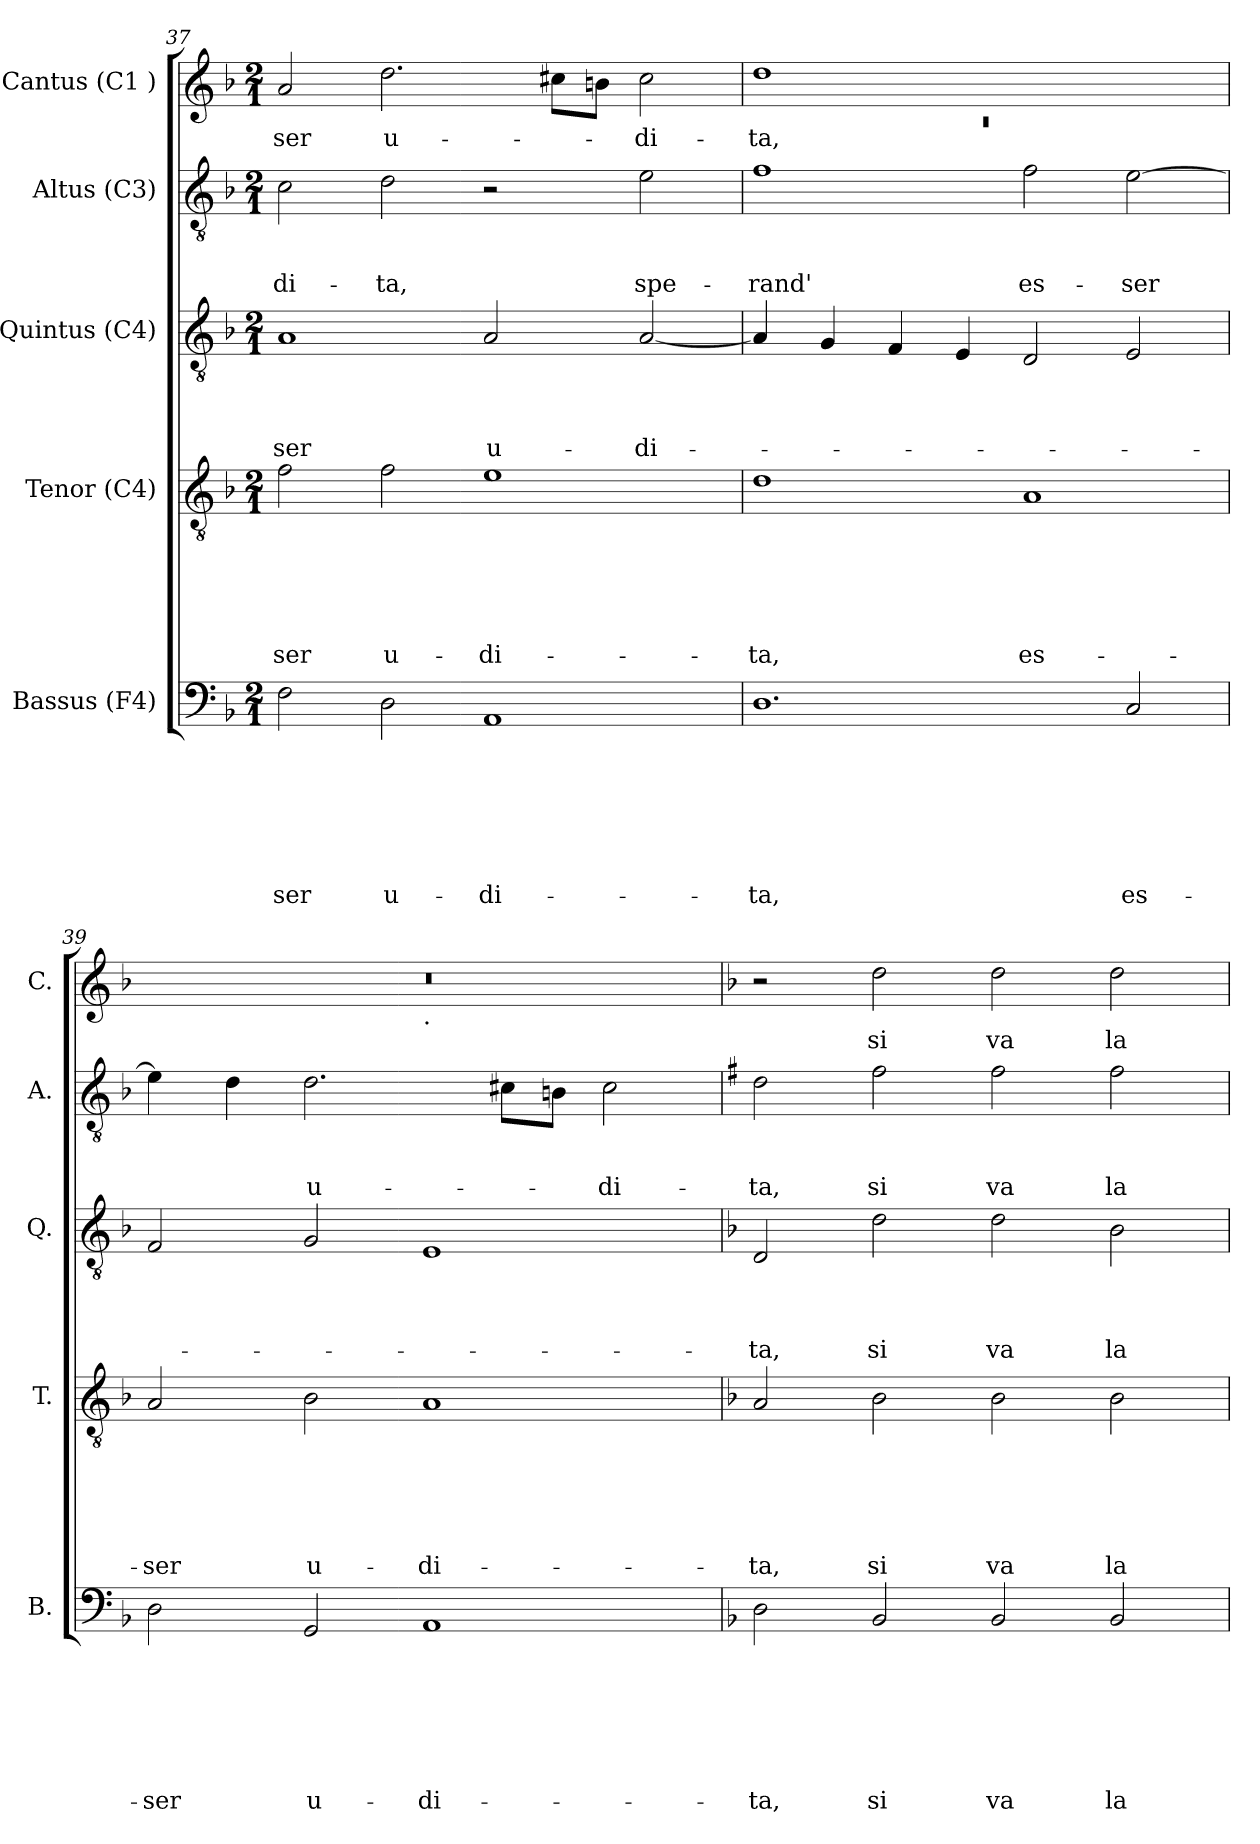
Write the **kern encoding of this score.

**kern	**text	**text	**text	**text	**text	**text	**text	**kern	**text	**text	**text	**text	**text	**text	**kern	**text	**text	**text	**text	**kern	**text	**text	**text	**kern	**text
*part5	*part5	*part5	*part5	*part5	*part5	*part5	*part5	*part4	*part4	*part4	*part4	*part4	*part4	*part4	*part3	*part3	*part3	*part3	*part3	*part2	*part2	*part2	*part2	*part1	*part1
*staff5	*staff5	*staff5	*staff5	*staff5	*staff5	*staff5	*staff5	*staff4	*staff4	*staff4	*staff4	*staff4	*staff4	*staff4	*staff3	*staff3	*staff3	*staff3	*staff3	*staff2	*staff2	*staff2	*staff2	*staff1	*staff1
*I"Bassus (F4)	*	*	*	*	*	*	*	*I"Tenor (C4)	*	*	*	*	*	*	*I"Quintus (C4)	*	*	*	*	*I"Altus (C3)	*	*	*	*I"Cantus (C1 )	*
*I'B.	*	*	*	*	*	*	*	*I'T.	*	*	*	*	*	*	*I'Q.	*	*	*	*	*I'A.	*	*	*	*I'C.	*
*clefF4	*	*	*	*	*	*	*	*clefGv2	*	*	*	*	*	*	*clefGv2	*	*	*	*	*clefGv2	*	*	*	*clefG2	*
*k[b-]	*	*	*	*	*	*	*	*k[b-]	*	*	*	*	*	*	*k[b-]	*	*	*	*	*k[b-]	*	*	*	*k[b-]	*
*F:	*	*	*	*	*	*	*	*F:	*	*	*	*	*	*	*F:	*	*	*	*	*F:	*	*	*	*F:	*
*M2/1	*	*	*	*	*	*	*	*M2/1	*	*	*	*	*	*	*M2/1	*	*	*	*	*M2/1	*	*	*	*M2/1	*
=37	=37	=37	=37	=37	=37	=37	=37	=37	=37	=37	=37	=37	=37	=37	=37	=37	=37	=37	=37	=37	=37	=37	=37	=37	=37
!	!	!	!	!	!	!	!LO:LY:b	!	!	!	!	!	!	!LO:LY:b	!	!	!	!	!LO:LY:b	!	!	!	!LO:LY:b	!	!LO:LY:b
2F\	.	.	.	.	.	.	-ser	2f\	.	.	.	.	.	-ser	1A	.	.	.	-ser	2c\	.	.	-di-	2a/	-ser
!	!	!	!	!	!	!	!LO:LY:b	!	!	!	!	!	!	!LO:LY:b	!	!	!	!	!	!	!	!	!LO:LY:b	!	!LO:LY:b
2D\	.	.	.	.	.	.	u-	2f\	.	.	.	.	.	u-	.	.	.	.	.	2d\	.	.	-ta,	2.dd\	u-
!	!	!	!	!	!	!	!LO:LY:b	!	!	!	!	!	!	!LO:LY:b	!	!	!	!	!LO:LY:b	!	!	!	!	!	!
1AA	.	.	.	.	.	.	-di-	1e	.	.	.	.	.	-di-	2A/	.	.	.	u-	2r	.	.	.	.	.
.	.	.	.	.	.	.	.	.	.	.	.	.	.	.	.	.	.	.	.	.	.	.	.	8cc#\L	.
.	.	.	.	.	.	.	.	.	.	.	.	.	.	.	.	.	.	.	.	.	.	.	.	8b\J	.
!	!	!	!	!	!	!	!	!	!	!	!	!	!	!	!	!	!	!	!LO:LY:b	!	!	!	!LO:LY:b	!	!LO:LY:b
.	.	.	.	.	.	.	.	.	.	.	.	.	.	.	[<2A/	.	.	.	-di-	2e\	.	.	spe-	2cc#\	-di-
!!LO:LB:g=z
=38	=38	=38	=38	=38	=38	=38	=38	=38	=38	=38	=38	=38	=38	=38	=38	=38	=38	=38	=38	=38	=38	=38	=38	=38	=38
*	*	*	*	*	*	*	*	*	*	*	*	*	*	*	*	*	*	*	*	*	*	*	*	*^	*
!	!	!	!	!	!	!	!LO:LY:b	!	!	!	!	!	!	!LO:LY:b	!	!	!	!	!	!	!	!	!LO:LY:b	!	!LO:N:vis=1	!LO:LY:b
1.D	.	.	.	.	.	.	-ta,	1d	.	.	.	.	.	-ta,	4A/]	.	.	.	.	1f	.	.	-rand'	1dd	0rc	-ta,
.	.	.	.	.	.	.	.	.	.	.	.	.	.	.	4G/	.	.	.	.	.	.	.	.	.	.	.
.	.	.	.	.	.	.	.	.	.	.	.	.	.	.	4F/	.	.	.	.	.	.	.	.	.	.	.
.	.	.	.	.	.	.	.	.	.	.	.	.	.	.	4E/	.	.	.	.	.	.	.	.	.	.	.
!	!	!	!	!	!	!	!	!	!	!	!	!	!	!LO:LY:b	!	!	!	!	!	!	!	!	!LO:LY:b	!	!	!
.	.	.	.	.	.	.	.	1A	.	.	.	.	.	es-	2D/	.	.	.	.	2f\	.	.	es-	1ryy	.	.
!	!	!	!	!	!	!	!LO:LY:b	!	!	!	!	!	!	!	!	!	!	!	!	!	!	!	!LO:LY:b	!	!	!
2C/	.	.	.	.	.	.	es-	.	.	.	.	.	.	.	2E/	.	.	.	.	[>2e\	.	.	-ser	.	.	.
=39	=39	=39	=39	=39	=39	=39	=39	=39	=39	=39	=39	=39	=39	=39	=39	=39	=39	=39	=39	=39	=39	=39	=39	=39	=39	=39
!	!	!	!	!	!	!	!LO:LY:b	!	!	!	!	!	!	!LO:LY:b	!	!	!	!	!	!	!	!	!	!	!	!
2D\	.	.	.	.	.	.	-ser	2A/	.	.	.	.	.	-ser	2F/	.	.	.	.	4e\]	.	.	.	0r	1ryy	.
.	.	.	.	.	.	.	.	.	.	.	.	.	.	.	.	.	.	.	.	4d\	.	.	.	.	.	.
!	!	!	!	!	!	!	!LO:LY:b	!	!	!	!	!	!	!LO:LY:b	!	!	!	!	!	!	!	!	!LO:LY:b	!	!	!
2GG/	.	.	.	.	.	.	u-	2B-\	.	.	.	.	.	u-	2G/	.	.	.	.	2.d\	.	.	u-	.	.	.
!	!	!	!	!	!	!	!	!	!	!	!	!	!	!	!	!	!	!	!	!	!	!	!	!	!LO:TX:b:t=.	!
!	!	!	!	!	!	!	!LO:LY:b	!	!	!	!	!	!	!LO:LY:b	!	!	!	!	!	!	!	!	!	!	!	!
1AA	.	.	.	.	.	.	-di-	1A	.	.	.	.	.	-di-	1E	.	.	.	.	.	.	.	.	.	1ryy	.
.	.	.	.	.	.	.	.	.	.	.	.	.	.	.	.	.	.	.	.	8c#\L	.	.	.	.	.	.
.	.	.	.	.	.	.	.	.	.	.	.	.	.	.	.	.	.	.	.	8B\J	.	.	.	.	.	.
!	!	!	!	!	!	!	!	!	!	!	!	!	!	!	!	!	!	!	!	!	!	!	!LO:LY:b	!	!	!
.	.	.	.	.	.	.	.	.	.	.	.	.	.	.	.	.	.	.	.	2c#\	.	.	-di-	.	.	.
*	*	*	*	*	*	*	*	*	*	*	*	*	*	*	*	*	*	*	*	*	*	*	*	*v	*v	*
=40	=40	=40	=40	=40	=40	=40	=40	=40	=40	=40	=40	=40	=40	=40	=40	=40	=40	=40	=40	=40	=40	=40	=40	=40	=40
*	*	*	*	*	*	*	*	*	*	*	*	*	*	*	*	*	*	*	*	*k[f#]	*	*	*	*	*
*	*	*	*	*	*	*	*	*	*	*	*	*	*	*	*	*	*	*	*	*G:	*	*	*	*	*
*	*	*	*	*	*	*	*	*	*	*	*	*	*	*	*	*	*	*	*	*	*	*	*	*^	*
!	!	!	!	!	!	!	!LO:LY:b	!	!	!	!	!	!	!LO:LY:b	!	!	!	!	!LO:LY:b	!	!	!	!LO:LY:b	!	!	!
*	*	*	*	*	*	*	*	*	*	*	*	*	*	*	*	*	*	*	*	*	*	*	*	*v	*v	*
2D\	.	.	.	.	.	.	-ta,	2A/	.	.	.	.	.	-ta,	2D/	.	.	.	-ta,	2d\	.	.	-ta,	2r	.
!	!	!	!	!	!	!	!LO:LY:b	!	!	!	!	!	!	!LO:LY:b	!	!	!	!	!LO:LY:b	!	!	!	!LO:LY:b	!	!LO:LY:b
2BB-/	.	.	.	.	.	.	si	2B-\	.	.	.	.	.	si	2d\	.	.	.	si	2f#\	.	.	si	2dd\	si
!	!	!	!	!	!	!	!LO:LY:b	!	!	!	!	!	!	!LO:LY:b	!	!	!	!	!LO:LY:b	!	!	!	!LO:LY:b	!	!LO:LY:b
2BB-/	.	.	.	.	.	.	va	2B-\	.	.	.	.	.	va	2d\	.	.	.	va	2f#\	.	.	va	2dd\	va
!	!	!	!	!	!	!	!LO:LY:b	!	!	!	!	!	!	!LO:LY:b	!	!	!	!	!LO:LY:b	!	!	!	!LO:LY:b	!	!LO:LY:b
2BB-/	.	.	.	.	.	.	la-	2B-\	.	.	.	.	.	la-	2B-\	.	.	.	la-	2f#\	.	.	la-	2dd\	la-
=	=	=	=	=	=	=	=	=	=	=	=	=	=	=	=	=	=	=	=	=	=	=	=	=	=
*-	*-	*-	*-	*-	*-	*-	*-	*-	*-	*-	*-	*-	*-	*-	*-	*-	*-	*-	*-	*-	*-	*-	*-	*-	*-
